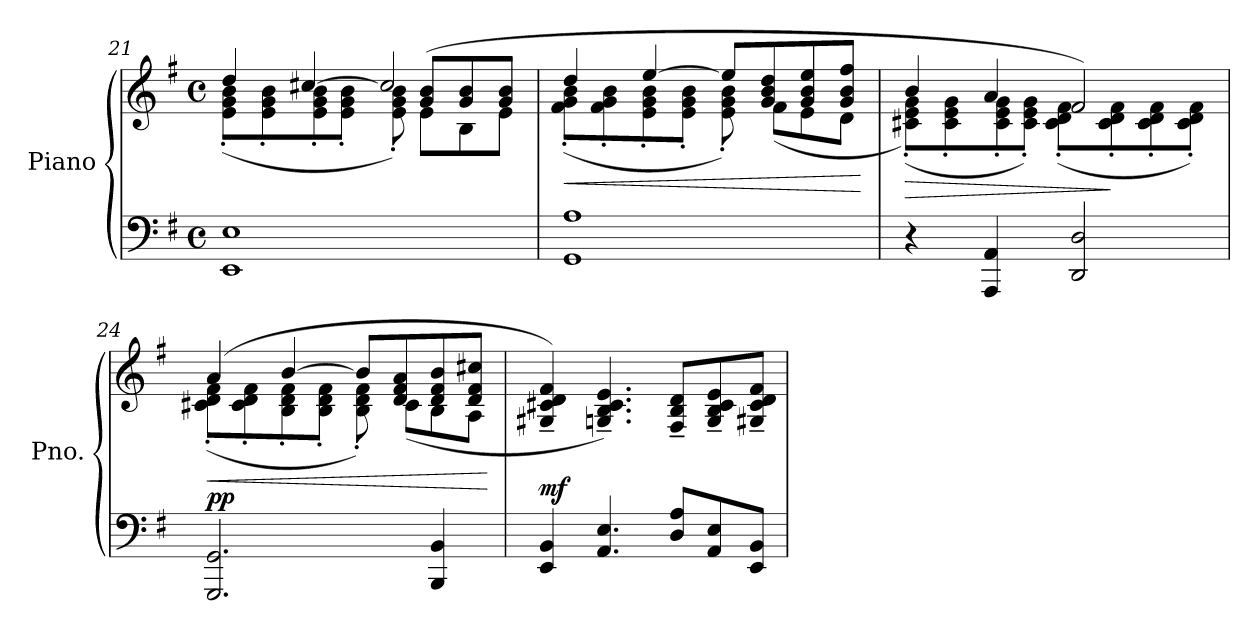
**kern	**kern	**dynam
*part1	*part1	*part1
*staff2	*staff1	*staff1/2
*I"Piano	*	*
*I'Pno.	*	*
*clefF4	*clefG2	*
*k[f#]	*k[f#]	*
*M4/4	*M4/4	*
*met(c)	*met(c)	*
=21	=21	=21
*	*^	*
*	*	*^	*
1EE 1E	4dd/	(<8e\' 8g\' 8b\'L	8ryy	.
*	*	*v	*v	*
.	.	8e\' 8g\' 8b\'	.
.	[4cc#X/	8e\' 8g\' 8b\'	.
.	.	8e\' 8g\' 8b\'J	.
.	2cc#/]	8e\' 8g\' 8b\')	.
*	*	*^	*
.	.	8g/ 8b/L	(<8e\L	.
.	.	8g/ 8b/	8B\	.
.	.	8g/ 8b/J	8e\J	.
=22	=22	=22	=22	=22
!	!	!	!	!LO:HP:b
*	*	*v	*v	*
1GG 1A	(>4dd/	(<8f#\' 8g\' 8b\'L)	<
.	.	8f#\' 8g\' 8b\'	.
.	[4ee/	8e\' 8g\' 8b\'	.
.	.	8e\' 8g\' 8b\'J	.
.	8ee/L]	8e\' 8g\' 8b\')	.
.	8g/ 8b/ 8dd/	(<8f#\L	.
.	8g/ 8b/ 8ee/	8e\	.
.	8g/ 8b/ 8ff#/J	8d\J	.
*	*v	*v	*
.	.	[
=23	=23	=23
!	!	!LO:HP:b
*	*^	*
4r	4b/	(<8c#X\' 8e\' 8g\'L)	>
.	.	8c#\' 8e\' 8g\'	.
4AAA/ 4AA/	4a/	8c#\' 8e\' 8g\'	.
.	.	8c#\' 8e\' 8g\'J)	.
2DD/ 2D/	2f#/)	(<8c#\' 8d\' 8f#\'L	.
.	.	8c#\' 8d\' 8f#\'	]
.	.	8c#\' 8d\' 8f#\'	.
.	.	8c#\' 8d\' 8f#\'J)	.
!!LO:LB:g=z	!!
=24	=24	=24	=24
!	!	!	!LO:HP:b
!	!	!	!LO:DY:n=1:a=2
2.GGG/ 2.GG/	(>4a/	(<8c#X\' 8d\' 8f#\'L	< pp
.	.	8c#\' 8d\' 8f#\'	.
.	[4b/	8B\' 8d\' 8f#\'	.
.	.	8B\' 8d\' 8f#\'J	.
.	8b/L]	8B\' 8d\' 8f#\')	.
.	8d/ 8f#/ 8a/	(<8c#\L	.
4BBB/ 4BB/	8d/ 8f#/ 8b/	8B\	.
.	8d/ 8f#/ 8cc#X/J	8A\J	.
*	*v	*v	*
.	.	[
=25	=25	=25
!	!	!LO:DY:a=2
4EE/ 4BB/	4G#X/~ 4c#X/~ 4d/~ 4f#/~)	mf
4.AA/ 4.E/	4.Gn/~ 4.B/~ 4.c#/~ 4.e/~)	.
8D/ 8A/L	8F#/~ 8B/~ 8d/~L	.
8AA/ 8E/	8G/~ 8B/~ 8c#/~ 8e/~	.
8EE/ 8BB/J	8G#X/~ 8c#/~ 8d/~ 8f#/~J	.
=	=	=
*-	*-	*-
